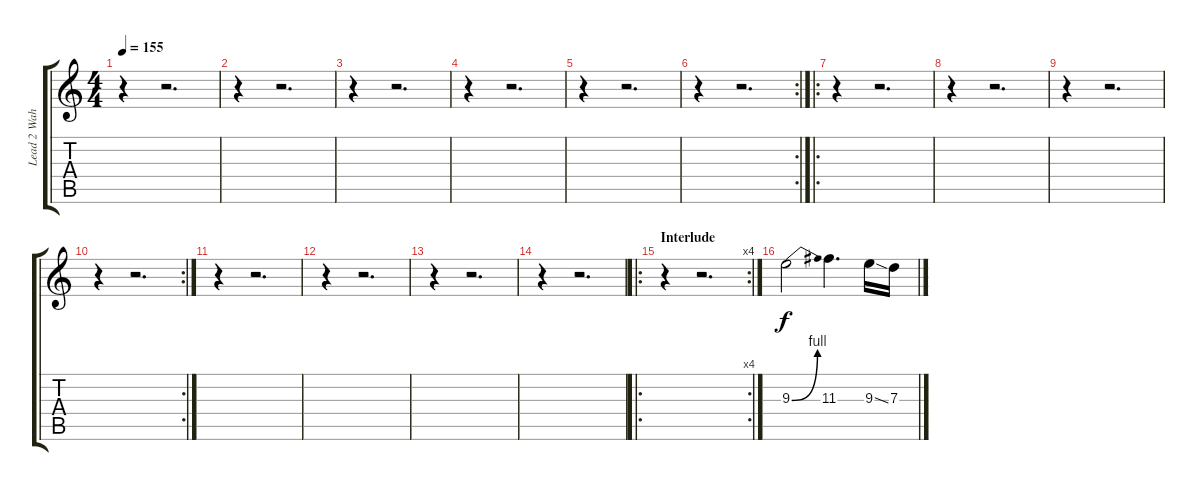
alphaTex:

\track ("Lead 2 Wah" "Lead 2 Wah") {instrument overdrivenguitar}
\staff {score tabs}
\tuning (E4 B3 G3 D3 A2 E2) {hide}
\ts (4 4)
\tempo 155
\clef g2
\ks c
r.4{dy f} r.2{d} |
r.4 r.2{d} |
r.4 r.2{d} |
r.4 r.2{d} |
r.4 r.2{d} |
\rc 2
r.4 r.2{d} |
\ro
r.4 r.2{d} |
r.4 r.2{d} |
r.4 r.2{d} |
\rc 2
r.4 r.2{d} |
r.4 r.2{d} |
r.4 r.2{d} |
r.4 r.2{d} |
r.4 r.2{d} |
\ro
\rc 4
\section ("" "Interlude")
r.4 r.2{d} |
9.3{be (bend 0 0 60 4)}.2 11.3.4{d} 9.3{ss}.16 7.3.16
